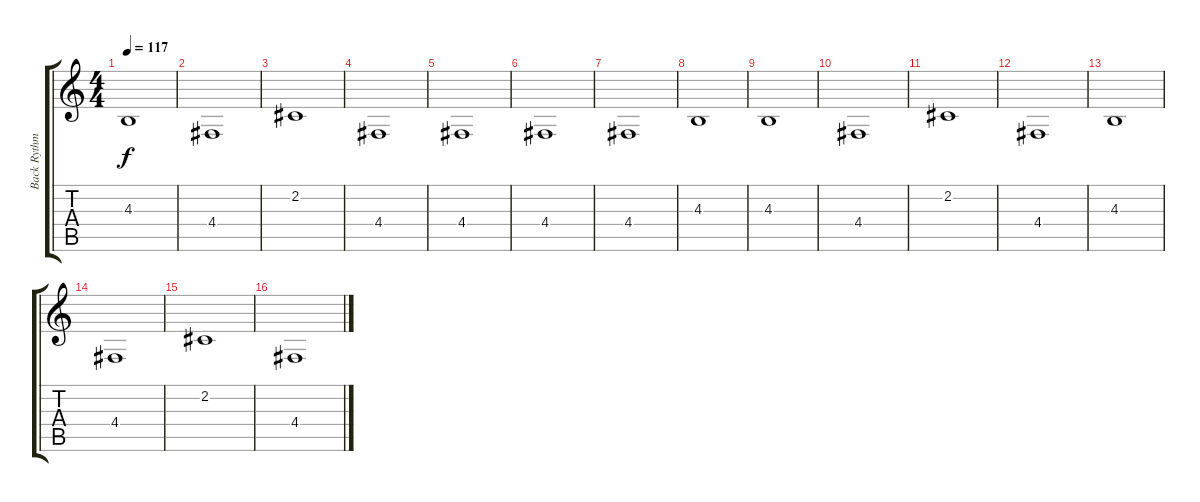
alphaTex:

\track ("Back Rythm" "Back Rythm") {instrument rockorgan}
\staff {score tabs}
\tuning (E4 B3 G3 D3 A2 E2) {hide}
\ts (4 4)
\tempo 117
\clef g2
\ks c
4.3.1{dy f} |
4.4.1 |
2.2.1 |
4.4.1 |
4.4.1 |
4.4.1 |
4.4.1 |
4.3.1 |
4.3.1 |
4.4.1 |
2.2.1 |
4.4.1 |
4.3.1 |
4.4.1 |
2.2.1 |
4.4.1
